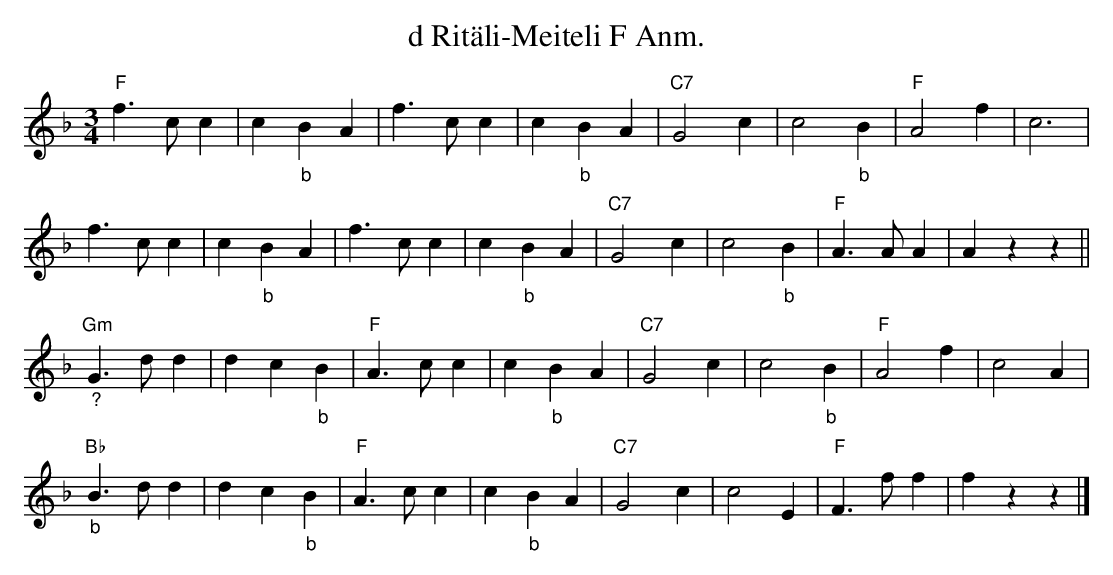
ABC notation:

X:1
T: d Ritäli-Meiteli F Anm.
M:3/4
L:1/4
K:F %%MIDI gchordon
"F"f>cc | c"_b"BA | f>cc | c"_b"BA | "C7"G2c | c2"_b"B | "F"A2f | c3 |
f>cc | c"_b"BA | f>cc | c"_b"BA | "C7"G2c | c2"_b"B | "F"A>A A | A zz ||
"Gm""_?""_"G>dd | dc"_b"B | "F"A>cc | c"_b"BA | "C7"G2c | c2"_b"B | "F"A2f | c2A |
"Bb""_b"B>dd | dc"_b"B | "F"A>cc | c"_b"BA | "C7"G2c | c2E | "F"F>ff | fzz |]
